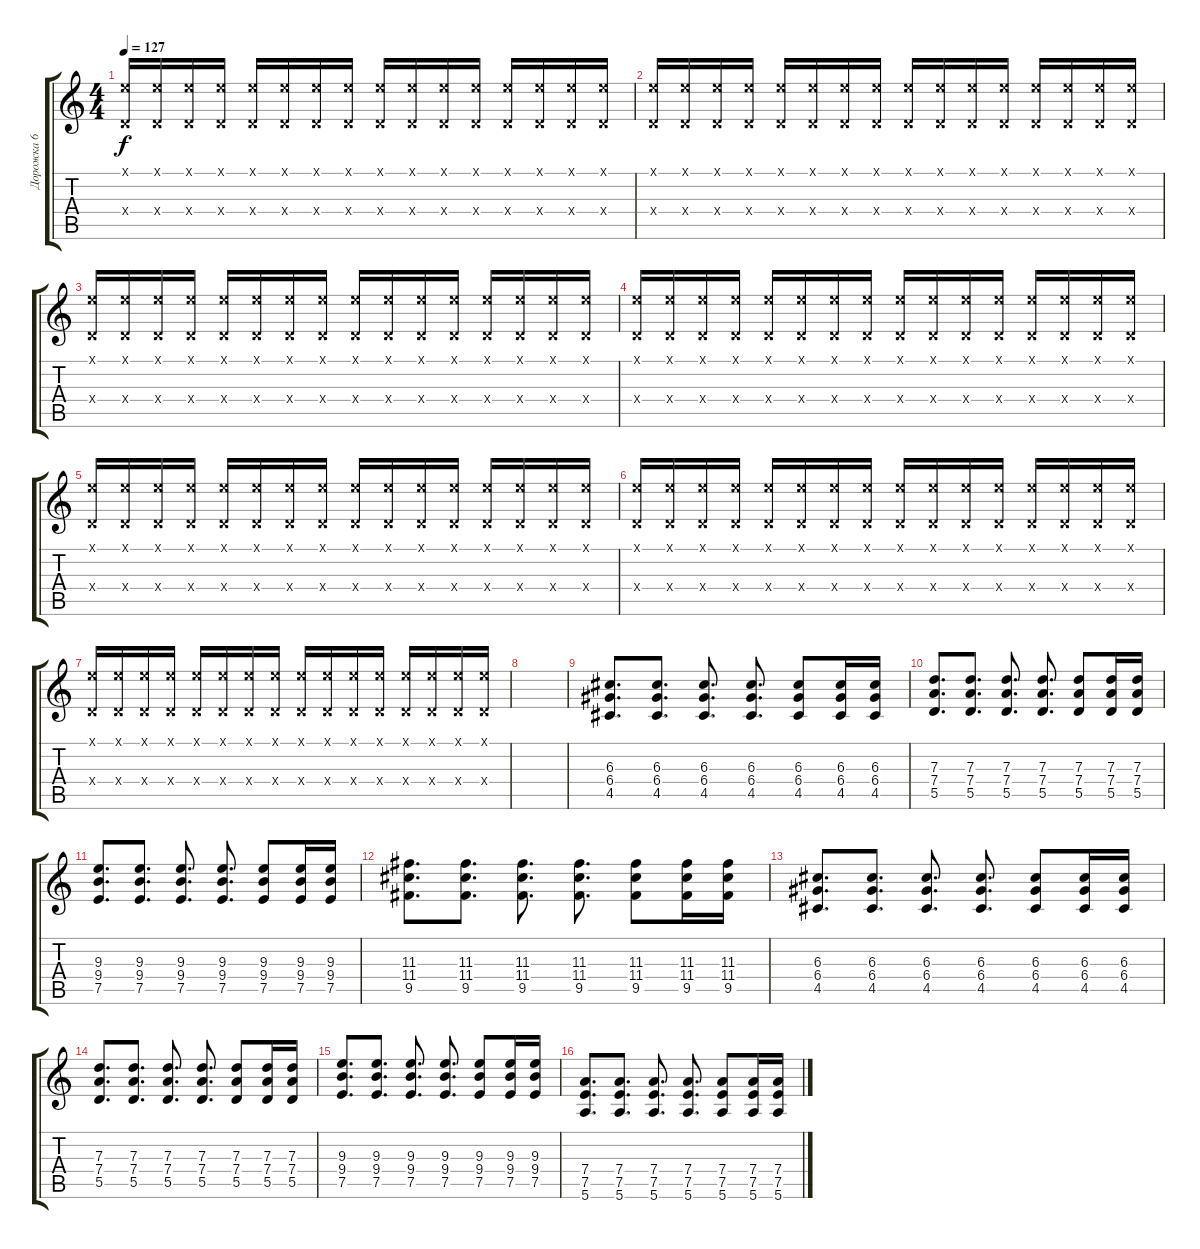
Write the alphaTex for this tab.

\track ("Дорожка 6" "Дорожка 6") {instrument overdrivenguitar}
\staff {score tabs}
\tuning (E4 B3 G3 D3 A2 E2) {hide}
\ts (4 4)
\tempo 127
\clef g2
\ks c
(0.1{x} 0.4{x}).16{dy f} (0.1{x} 0.4{x}).16 (0.1{x} 0.4{x}).16 (0.1{x} 0.4{x}).16 (0.1{x} 0.4{x}).16 (0.1{x} 0.4{x}).16 (0.1{x} 0.4{x}).16 (0.1{x} 0.4{x}).16 (0.1{x} 0.4{x}).16 (0.1{x} 0.4{x}).16 (0.1{x} 0.4{x}).16 (0.1{x} 0.4{x}).16 (0.1{x} 0.4{x}).16 (0.1{x} 0.4{x}).16 (0.1{x} 0.4{x}).16 (0.1{x} 0.4{x}).16 |
(0.1{x} 0.4{x}).16 (0.1{x} 0.4{x}).16 (0.1{x} 0.4{x}).16 (0.1{x} 0.4{x}).16 (0.1{x} 0.4{x}).16 (0.1{x} 0.4{x}).16 (0.1{x} 0.4{x}).16 (0.1{x} 0.4{x}).16 (0.1{x} 0.4{x}).16 (0.1{x} 0.4{x}).16 (0.1{x} 0.4{x}).16 (0.1{x} 0.4{x}).16 (0.1{x} 0.4{x}).16 (0.1{x} 0.4{x}).16 (0.1{x} 0.4{x}).16 (0.1{x} 0.4{x}).16 |
(0.1{x} 0.4{x}).16 (0.1{x} 0.4{x}).16 (0.1{x} 0.4{x}).16 (0.1{x} 0.4{x}).16 (0.1{x} 0.4{x}).16 (0.1{x} 0.4{x}).16 (0.1{x} 0.4{x}).16 (0.1{x} 0.4{x}).16 (0.1{x} 0.4{x}).16 (0.1{x} 0.4{x}).16 (0.1{x} 0.4{x}).16 (0.1{x} 0.4{x}).16 (0.1{x} 0.4{x}).16 (0.1{x} 0.4{x}).16 (0.1{x} 0.4{x}).16 (0.1{x} 0.4{x}).16 |
(0.1{x} 0.4{x}).16 (0.1{x} 0.4{x}).16 (0.1{x} 0.4{x}).16 (0.1{x} 0.4{x}).16 (0.1{x} 0.4{x}).16 (0.1{x} 0.4{x}).16 (0.1{x} 0.4{x}).16 (0.1{x} 0.4{x}).16 (0.1{x} 0.4{x}).16 (0.1{x} 0.4{x}).16 (0.1{x} 0.4{x}).16 (0.1{x} 0.4{x}).16 (0.1{x} 0.4{x}).16 (0.1{x} 0.4{x}).16 (0.1{x} 0.4{x}).16 (0.1{x} 0.4{x}).16 |
(0.1{x} 0.4{x}).16 (0.1{x} 0.4{x}).16 (0.1{x} 0.4{x}).16 (0.1{x} 0.4{x}).16 (0.1{x} 0.4{x}).16 (0.1{x} 0.4{x}).16 (0.1{x} 0.4{x}).16 (0.1{x} 0.4{x}).16 (0.1{x} 0.4{x}).16 (0.1{x} 0.4{x}).16 (0.1{x} 0.4{x}).16 (0.1{x} 0.4{x}).16 (0.1{x} 0.4{x}).16 (0.1{x} 0.4{x}).16 (0.1{x} 0.4{x}).16 (0.1{x} 0.4{x}).16 |
(0.1{x} 0.4{x}).16 (0.1{x} 0.4{x}).16 (0.1{x} 0.4{x}).16 (0.1{x} 0.4{x}).16 (0.1{x} 0.4{x}).16 (0.1{x} 0.4{x}).16 (0.1{x} 0.4{x}).16 (0.1{x} 0.4{x}).16 (0.1{x} 0.4{x}).16 (0.1{x} 0.4{x}).16 (0.1{x} 0.4{x}).16 (0.1{x} 0.4{x}).16 (0.1{x} 0.4{x}).16 (0.1{x} 0.4{x}).16 (0.1{x} 0.4{x}).16 (0.1{x} 0.4{x}).16 |
(0.1{x} 0.4{x}).16 (0.1{x} 0.4{x}).16 (0.1{x} 0.4{x}).16 (0.1{x} 0.4{x}).16 (0.1{x} 0.4{x}).16 (0.1{x} 0.4{x}).16 (0.1{x} 0.4{x}).16 (0.1{x} 0.4{x}).16 (0.1{x} 0.4{x}).16 (0.1{x} 0.4{x}).16 (0.1{x} 0.4{x}).16 (0.1{x} 0.4{x}).16 (0.1{x} 0.4{x}).16 (0.1{x} 0.4{x}).16 (0.1{x} 0.4{x}).16 (0.1{x} 0.4{x}).16 |
|
(6.3 6.4 4.5).8{d} (6.3 6.4 4.5).8{d} (6.3 6.4 4.5).8{d} (6.3 6.4 4.5).8{d} (6.3 6.4 4.5).8 (6.3 6.4 4.5).16 (6.3 6.4 4.5).16 |
(7.3 7.4 5.5).8{d} (7.3 7.4 5.5).8{d} (7.3 7.4 5.5).8{d} (7.3 7.4 5.5).8{d} (7.3 7.4 5.5).8 (7.3 7.4 5.5).16 (7.3 7.4 5.5).16 |
(9.3 9.4 7.5).8{d} (9.3 9.4 7.5).8{d} (9.3 9.4 7.5).8{d} (9.3 9.4 7.5).8{d} (9.3 9.4 7.5).8 (9.3 9.4 7.5).16 (9.3 9.4 7.5).16 |
(11.3 11.4 9.5).8{d} (11.3 11.4 9.5).8{d} (11.3 11.4 9.5).8{d} (11.3 11.4 9.5).8{d} (11.3 11.4 9.5).8 (11.3 11.4 9.5).16 (11.3 11.4 9.5).16 |
(6.3 6.4 4.5).8{d} (6.3 6.4 4.5).8{d} (6.3 6.4 4.5).8{d} (6.3 6.4 4.5).8{d} (6.3 6.4 4.5).8 (6.3 6.4 4.5).16 (6.3 6.4 4.5).16 |
(7.3 7.4 5.5).8{d} (7.3 7.4 5.5).8{d} (7.3 7.4 5.5).8{d} (7.3 7.4 5.5).8{d} (7.3 7.4 5.5).8 (7.3 7.4 5.5).16 (7.3 7.4 5.5).16 |
(9.3 9.4 7.5).8{d} (9.3 9.4 7.5).8{d} (9.3 9.4 7.5).8{d} (9.3 9.4 7.5).8{d} (9.3 9.4 7.5).8 (9.3 9.4 7.5).16 (9.3 9.4 7.5).16 |
(7.4 7.5 5.6).8{d} (7.4 7.5 5.6).8{d} (7.4 7.5 5.6).8{d} (7.4 7.5 5.6).8{d} (7.4 7.5 5.6).8 (7.4 7.5 5.6).16 (7.4 7.5 5.6).16
